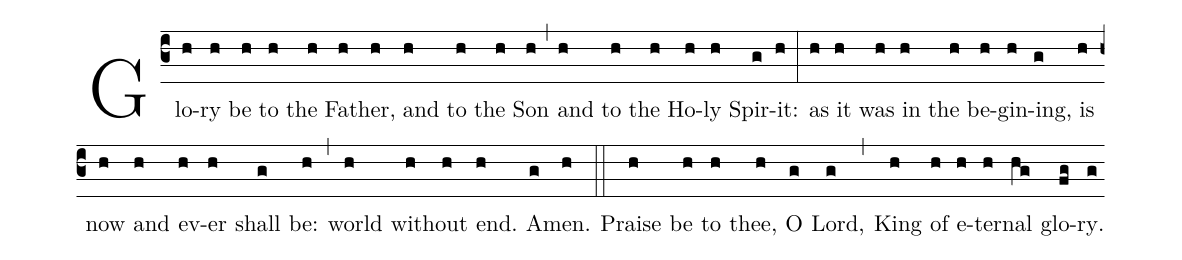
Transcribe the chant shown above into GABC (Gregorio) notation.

%%
Glo(h)ry(h) be(h) to(h) the(h) Fa(h)ther,(h) and(h) to(h) the(h) Son(h) (,) and(h) to(h) the(h) Ho(h)ly(h) Spir(g)it:(h) (:) as(h) it(h) was(h) in(h) the(h) be(h)gin(h)ing,(g) is(h) now(h) and(h) ev(h)er(h) shall(g) be:(h) (,) world(h) with(h)out(h) end.(h) A(g)men.(h) (::) Praise(h) be(h) to(h) thee,(h) O(g) Lord,(g) (,) King(h) of(h) e(h)ter(h)nal(hg) glo(fg)ry.(g)
